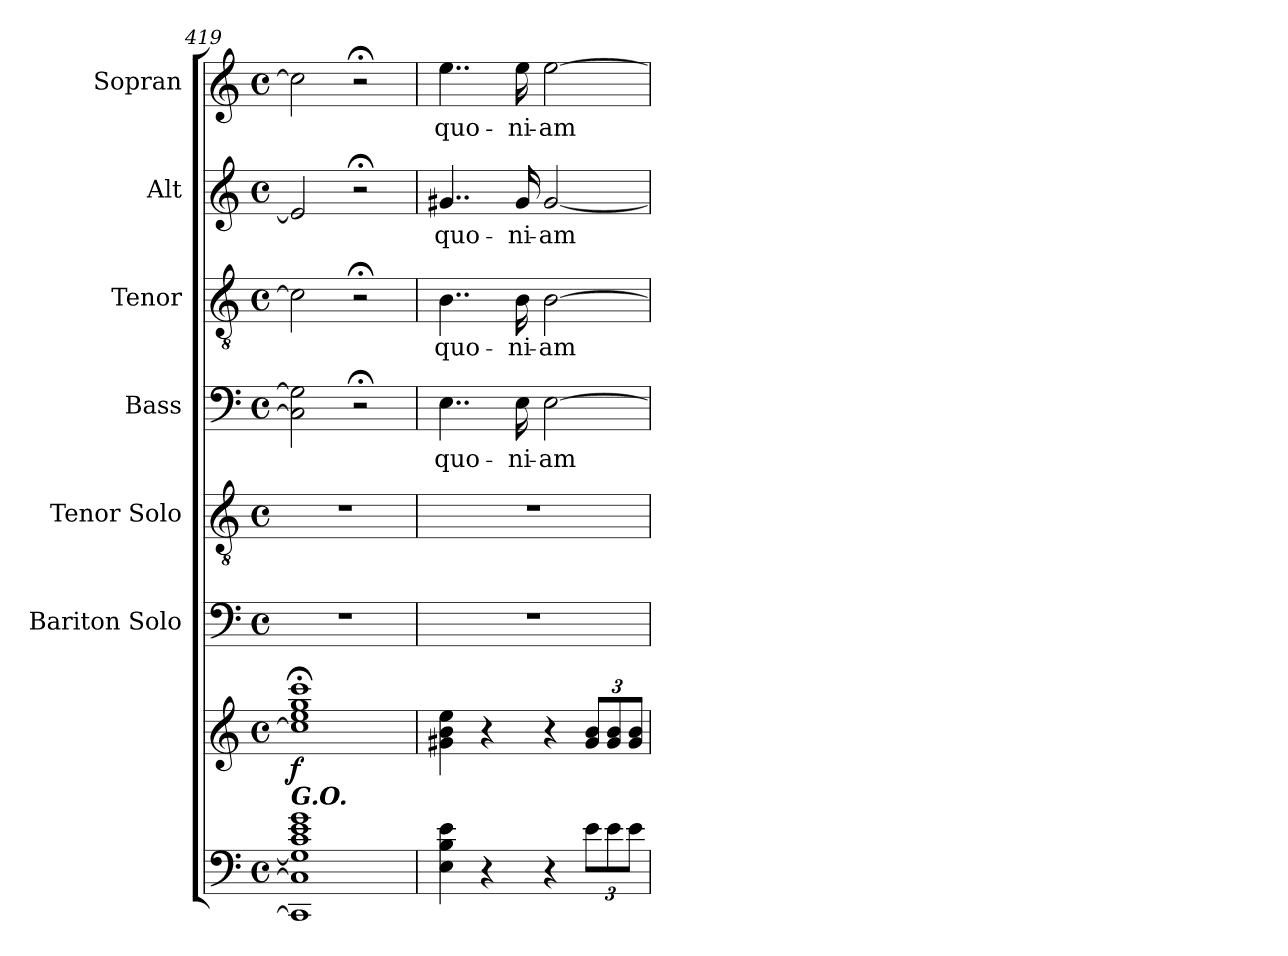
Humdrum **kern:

**kern	**kern	**dynam	**kern	**kern	**kern	**text	**kern	**text	**kern	**text	**kern	**text
*part7	*part7	*part7	*part6	*part5	*part4	*part4	*part3	*part3	*part2	*part2	*part1	*part1
*staff8	*staff7	*staff7/8	*staff6	*staff5	*staff4	*staff4	*staff3	*staff3	*staff2	*staff2	*staff1	*staff1
*	*	*	*I"Bariton Solo	*I"Tenor Solo	*I"Bass	*	*I"Tenor	*	*I"Alt	*	*I"Sopran	*
*	*	*	*	*	*I'B.	*	*I'T.	*	*I'A.	*	*I'S.	*
*clefF4	*clefG2	*	*clefF4	*clefGv2	*clefF4	*	*clefGv2	*	*clefG2	*	*clefG2	*
*k[]	*k[]	*	*k[]	*k[]	*k[]	*	*k[]	*	*k[]	*	*k[]	*
*C:	*C:	*	*C:	*C:	*C:	*	*C:	*	*C:	*	*C:	*
*M4/4	*M4/4	*	*M4/4	*M4/4	*M4/4	*	*M4/4	*	*M4/4	*	*M4/4	*
*met(c)	*met(c)	*	*met(c)	*met(c)	*met(c)	*	*met(c)	*	*met(c)	*	*met(c)	*
=419	=419	=419	=419	=419	=419	=419	=419	=419	=419	=419	=419	=419
*^	*	*	*	*	*	*	*	*	*	*	*	*
!	!	!LO:TX:b:Bi:t=G.O.	!	!	!	!	!	!	!	!	!	!	!
!	!	!	!LO:DY:b	!	!	!	!	!	!	!	!	!	!
1G] 1c 1e 1g	1CC] 1C]	1cc];< 1ee;< 1gg;< 1ccc;<	f	1r	1r	2C\] 2G\]	.	2c\]	.	2e/]	.	2cc\]	.
.	.	.	.	.	.	2r;<	.	2r;<	.	2r;<	.	2r;<	.
*v	*v	*	*	*	*	*	*	*	*	*	*	*	*
!!LO:PB:g=z
=420	=420	=420	=420	=420	=420	=420	=420	=420	=420	=420	=420	=420
!	!	!	!	!	!	!LO:LY:b	!	!LO:LY:b	!	!LO:LY:b	!	!LO:LY:b
4E\ 4B\ 4e\	4g#X\ 4b\ 4ee\	.	1r	1r	4..E\	quo-	4..B\	quo-	4..g#X/	quo-	4..ee\	quo-
4r	4r	.	.	.	.	.	.	.	.	.	.	.
!	!	!	!	!	!	!LO:LY:b	!	!LO:LY:b	!	!LO:LY:b	!	!LO:LY:b
.	.	.	.	.	16E\	-ni-	16B\	-ni-	16g#/	-ni-	16ee\	-ni-
!	!	!	!	!	!	!LO:LY:b	!	!LO:LY:b	!	!LO:LY:b	!	!LO:LY:b
4r	4r	.	.	.	[2E\	-am	[2B\	-am	[2g#/	-am	[2ee\	-am
12e\L	12g#/ 12b/L	.	.	.	.	.	.	.	.	.	.	.
12e\	12g#/ 12b/	.	.	.	.	.	.	.	.	.	.	.
12e\J	12g#/ 12b/J	.	.	.	.	.	.	.	.	.	.	.
=	=	=	=	=	=	=	=	=	=	=	=	=
*-	*-	*-	*-	*-	*-	*-	*-	*-	*-	*-	*-	*-
